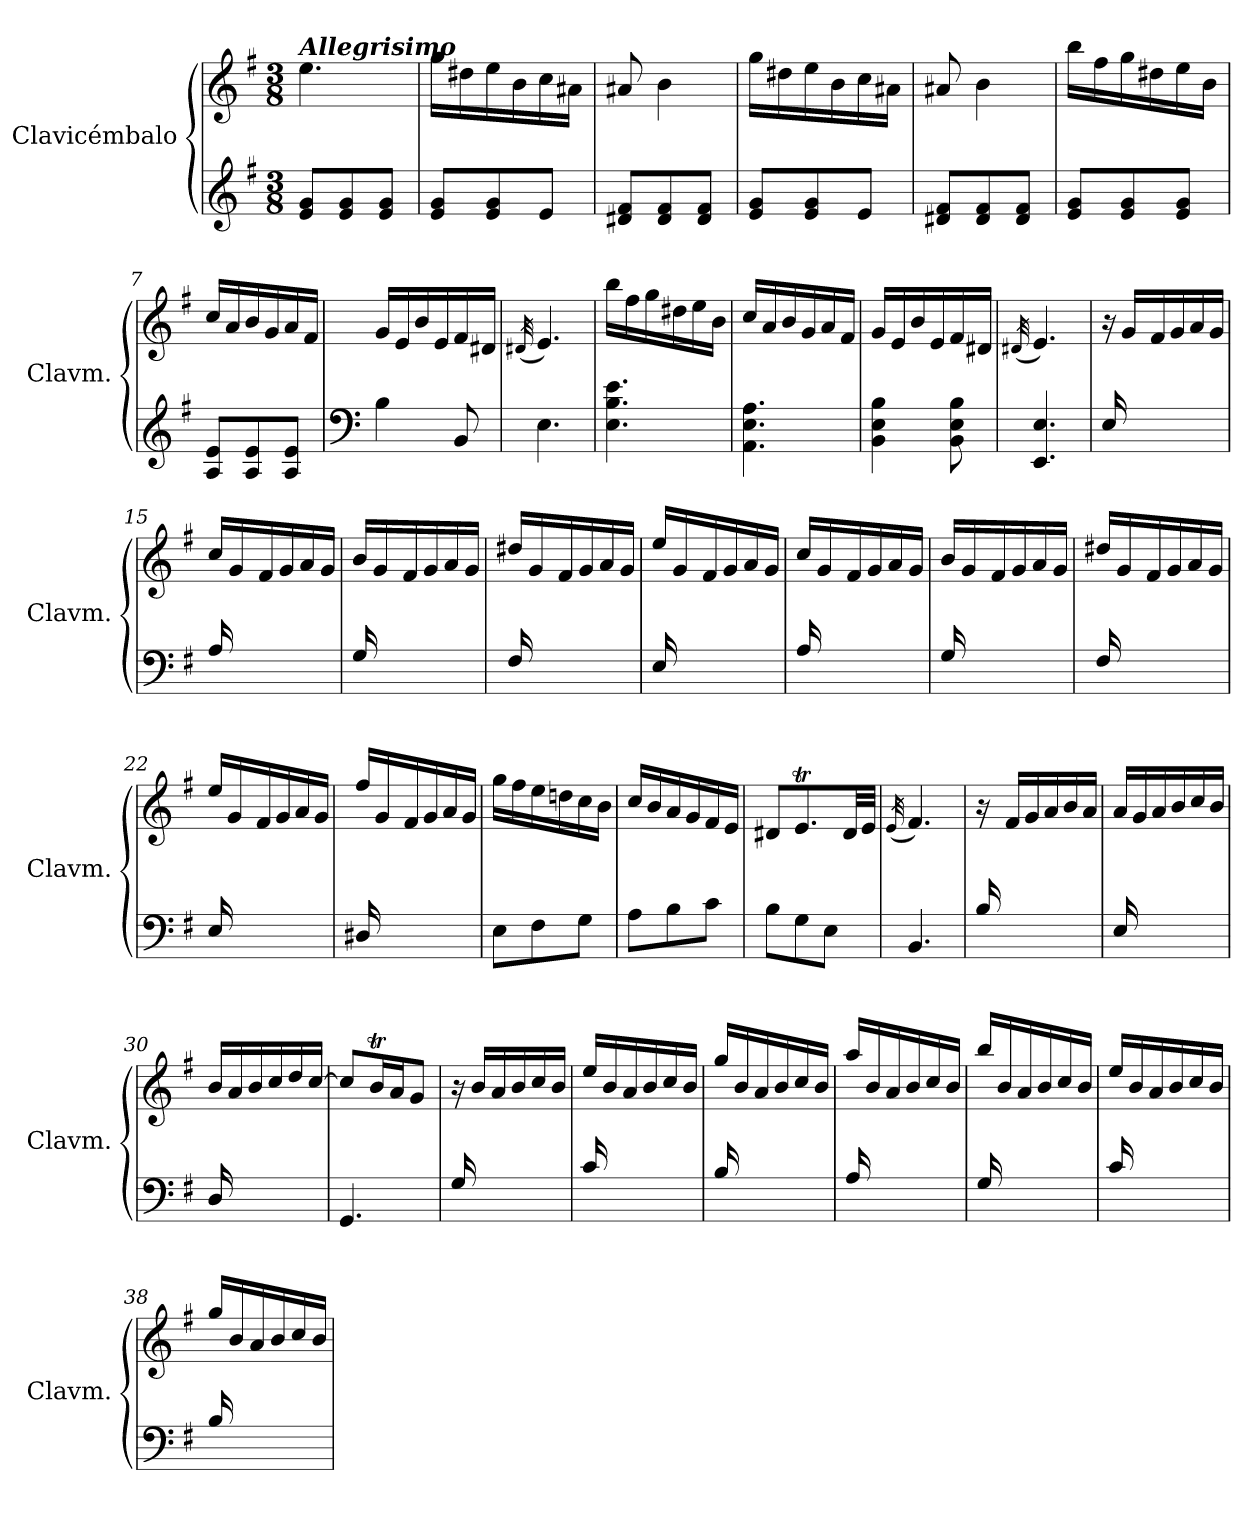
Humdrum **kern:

**kern	**kern
*part1	*part1
*staff2	*staff1
*I"Clavicémbalo	*
*I'Clavm.	*
*clefG2	*clefG2
*k[f#]	*k[f#]
*M3/8	*M3/8
=1	=1
!	!LO:TX:a:Bi:t=Allegrisimo
8e/ 8g/L	4.ee\
8e/ 8g/	.
8e/ 8g/J	.
=2	=2
8e/ 8g/L	16gg\LL
.	16dd#X\
8e/ 8g/	16ee\
.	16b\
8e/J	16cc\
.	16a#X\JJ
=3	=3
8d#X/ 8f#/L	8a#X/
8d#/ 8f#/	4b\
8d#/ 8f#/J	.
=4	=4
8e/ 8g/L	16gg\LL
.	16dd#X\
8e/ 8g/	16ee\
.	16b\
8e/J	16cc\
.	16a#X\JJ
=5	=5
8d#X/ 8f#/L	8a#X/
8d#/ 8f#/	4b\
8d#/ 8f#/J	.
!!LO:LB:g=z
=6	=6
8e/ 8g/L	16bb\LL
.	16ff#\
8e/ 8g/	16gg\
.	16dd#X\
8e/ 8g/J	16ee\
.	16b\JJ
=7	=7
8A/ 8e/L	16cc/LL
.	16a/
8A/ 8e/	16b/
.	16g/
8A/ 8e/J	16a/
.	16f#/JJ
=8	=8
*clefF4	*
4B\	16g/LL
.	16e/
.	16b/
.	16e/
8BB/	16f#/
.	16d#X/JJ
=9	=9
.	(<32qd#X/
4.E\	4.e/)
=10	=10
4.E\ 4.B\ 4.e\	16bb\LL
.	16ff#\
.	16gg\
.	16dd#X\
.	16ee\
.	16b\JJ
!!LO:LB:g=z
=11	=11
4.AA\ 4.E\ 4.A\	16cc/LL
.	16a/
.	16b/
.	16g/
.	16a/
.	16f#/JJ
=12	=12
4BB\ 4E\ 4B\	16g/LL
.	16e/
.	16b/
.	16e/
8BB\ 8E\ 8B\	16f#/
.	16d#X/JJ
=13	=13
.	(<32qd#X/
4.EE/ 4.E/	4.e/)
=14	=14
*	*^
16E/LL	16r	16ryy
4ryy	16g/LL	16e\
.	16f#/	16d#X\
.	16g/	16e\
.	16a/	16f#\
16ryy	16g/JJ	16e\JJ
=15	=15	=15
16A/LL	16cc/LL	16ryy
4ryy	16g/	16e\
.	16f#/	16d#X\
.	16g/	16e\
.	16a/	16f#\
16ryy	16g/JJ	16e\JJ
!!LO:LB:g=z	!!
=16	=16	=16
16G/LL	16b/LL	16ryy
4ryy	16g/	16e\
.	16f#/	16d#X\
.	16g/	16e\
.	16a/	16f#\
16ryy	16g/JJ	16e\JJ
=17	=17	=17
16F#/LL	16dd#X/LL	16ryy
4ryy	16g/	16e\
.	16f#/	16d#X\
.	16g/	16e\
.	16a/	16f#\
16ryy	16g/JJ	16e\JJ
=18	=18	=18
16E/LL	16ee/LL	16ryy
4ryy	16g/	16e\
.	16f#/	16d#X\
.	16g/	16e\
.	16a/	16f#\
16ryy	16g/JJ	16e\JJ
=19	=19	=19
16A/LL	16cc/LL	16ryy
4ryy	16g/	16e\
.	16f#/	16d#X\
.	16g/	16e\
.	16a/	16f#\
16ryy	16g/JJ	16e\JJ
=20	=20	=20
16G/LL	16b/LL	16ryy
4ryy	16g/	16e\
.	16f#/	16d#X\
.	16g/	16e\
.	16a/	16f#\
16ryy	16g/JJ	16e\JJ
!!LO:LB:g=z	!!
=21	=21	=21
16F#/LL	16dd#X/LL	16ryy
4ryy	16g/	16e\
.	16f#/	16d#X\
.	16g/	16e\
.	16a/	16f#\
16ryy	16g/JJ	16e\JJ
=22	=22	=22
16E/LL	16ee/LL	16ryy
4ryy	16g/	16e\
.	16f#/	16d#X\
.	16g/	16e\
.	16a/	16f#\
16ryy	16g/JJ	16e\JJ
=23	=23	=23
16D#X/LL	16ff#/LL	16ryy
4ryy	16g/	16e\
.	16f#/	16d#X\
.	16g/	16e\
.	16a/	16f#\
16ryy	16g/JJ	16e\JJ
*	*v	*v
=24	=24
8E\L	16gg\LL
.	16ff#\
8F#\	16ee\
.	16ddn\
8G\J	16cc\
.	16b\JJ
=25	=25
8A\L	16cc/LL
.	16b/
8B\	16a/
.	16g/
8c\J	16f#/
.	16e/JJ
!!LO:PB:g=z
=26	=26
8B\L	8d#X/L
8G\	8.eT/
8E\J	.
.	32d#/LL
.	32e/JJJ
=27	=27
.	(<32qe/
4.BB/	4.f#/)
=28	=28
*	*^
16B/LL	16r	16ryy
4ryy	16f#/LL	16d#X\
.	16g/	16e\
.	16a/	16f#\
.	16b/	16g\
16ryy	16a/JJ	16f#\JJ
=29	=29	=29
16E/LL	16a/LL	16ryy
4ryy	16g/	16e\
.	16a/	16f#\
.	16b/	16g\
.	16cc/	16a\
16ryy	16b/JJ	16g\JJ
=30	=30	=30
16D/LL	16b/LL	16ryy
4ryy	16a/	16f#\
.	16b/	16g\
.	16cc/	16a\
.	16dd/	16b\
16ryy	[16cc/JJ	16a\JJ
*	*v	*v
!!LO:LB:g=z
=31	=31
4.GG/	8cc/L]
.	16bt/L
.	16a/J
.	8g/J
=32	=32
*	*^
16G/LL	16r	16ryy
4ryy	16b/LL	16g\
.	16a/	16f#\
.	16b/	16g\
.	16cc/	16a\
16ryy	16b/JJ	16g\JJ
=33	=33	=33
16c/LL	16ee/LL	16ryy
4ryy	16b/	16g\
.	16a/	16f#\
.	16b/	16g\
.	16cc/	16a\
16ryy	16b/JJ	16g\JJ
=34	=34	=34
16B/LL	16gg/LL	16ryy
4ryy	16b/	16g\
.	16a/	16f#\
.	16b/	16g\
.	16cc/	16a\
16ryy	16b/JJ	16g\JJ
=35	=35	=35
16A/LL	16aa/LL	16ryy
4ryy	16b/	16g\
.	16a/	16f#\
.	16b/	16g\
.	16cc/	16a\
16ryy	16b/JJ	16g\JJ
!!LO:LB:g=z	!!
=36	=36	=36
16G/LL	16bb/LL	16ryy
4ryy	16b/	16g\
.	16a/	16f#\
.	16b/	16g\
.	16cc/	16a\
16ryy	16b/JJ	16g\JJ
=37	=37	=37
16c/LL	16ee/LL	16ryy
4ryy	16b/	16g\
.	16a/	16f#\
.	16b/	16g\
.	16cc/	16a\
16ryy	16b/JJ	16g\JJ
=38	=38	=38
16B/LL	16gg/LL	16ryy
4ryy	16b/	16g\
.	16a/	16f#\
.	16b/	16g\
.	16cc/	16a\
16ryy	16b/JJ	16g\JJ
*	*v	*v
=	=
*-	*-
